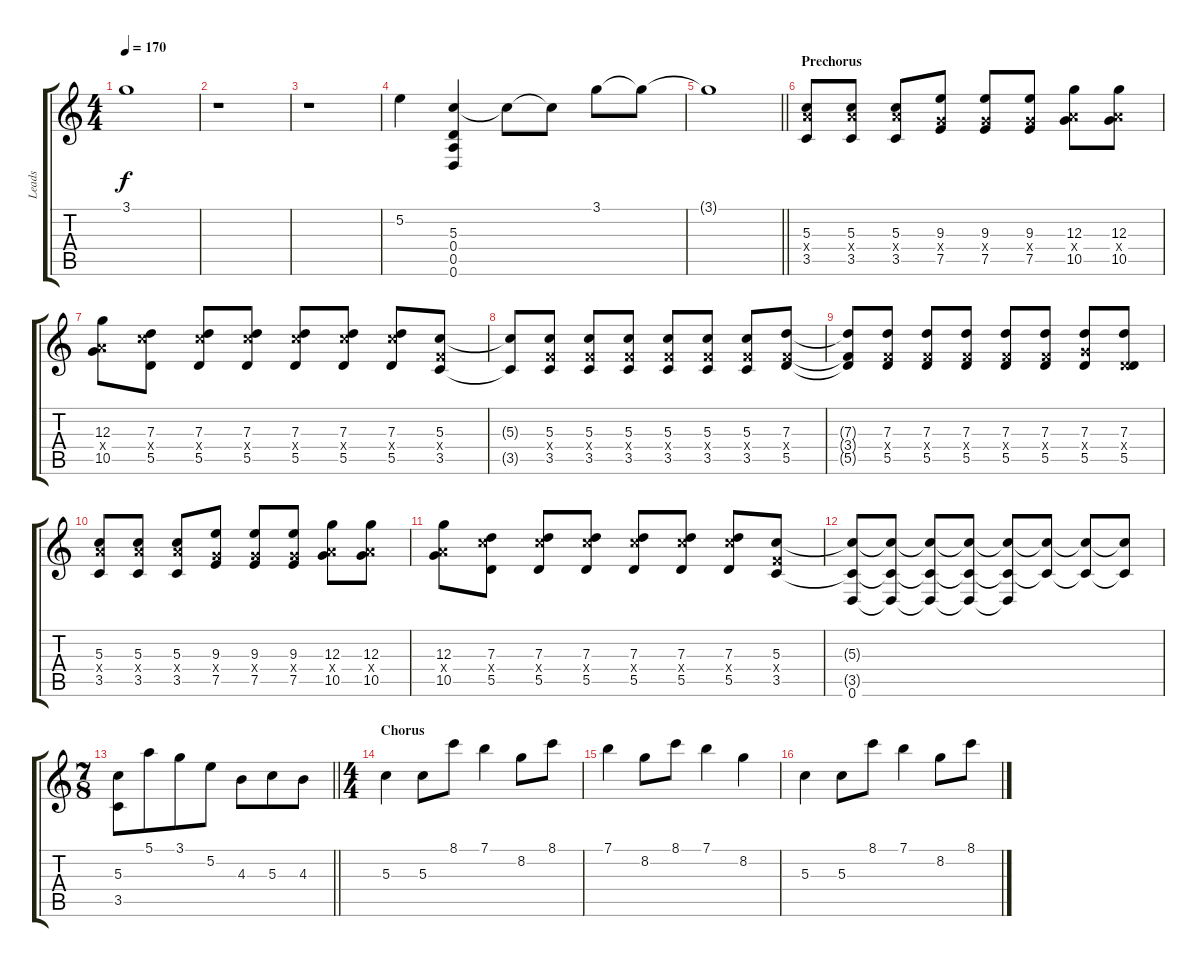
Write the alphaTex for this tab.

\track ("Leads" "Leads") {instrument distortionguitar}
\staff {score tabs}
\tuning (E4 B3 G3 D3 A2 D2) {hide}
\ts (4 4)
\tempo 170
\clef g2
\ks c
3.1{t}.1{dy f} |
r.1 |
r.1 |
5.2.4 (5.3 0.4 0.5 0.6).4 5.3{t}.8 5.3{t}.8 3.1.8 3.1{t}.8 |
\barLineRight lightlight
3.1{t}.1 |
\section ("" "Prechorus")
(5.3 7.4{x} 3.5).8 (5.3 7.4{x} 3.5).8 (5.3 7.4{x} 3.5).8 (9.3 5.4{x} 7.5).8 (9.3 5.4{x} 7.5).8 (9.3 5.4{x} 7.5).8 (12.3 7.4{x} 10.5).8 (12.3 7.4{x} 10.5).8 |
(12.3 7.4{x} 10.5).8 (7.3 10.4{x} 5.5).8 (7.3 10.4{x} 5.5).8 (7.3 10.4{x} 5.5).8 (7.3 10.4{x} 5.5).8 (7.3 10.4{x} 5.5).8 (7.3 10.4{x} 5.5).8 (5.3 3.4{x} 3.5).8 |
(5.3{t} 3.5{t}).8 (5.3 3.4{x} 3.5).8 (5.3 3.4{x} 3.5).8 (5.3 3.4{x} 3.5).8 (5.3 3.4{x} 3.5).8 (5.3 3.4{x} 3.5).8 (5.3 3.4{x} 3.5).8 (7.3 3.4{x} 5.5).8 |
(7.3{t} 3.4{t} 5.5{t}).8 (7.3 3.4{x} 5.5).8 (7.3 3.4{x} 5.5).8 (7.3 3.4{x} 5.5).8 (7.3 3.4{x} 5.5).8 (7.3 3.4{x} 5.5).8 (7.3 5.4{x} 5.5).8 (7.3 0.4{x} 5.5).8 |
(5.3 7.4{x} 3.5).8 (5.3 7.4{x} 3.5).8 (5.3 7.4{x} 3.5).8 (9.3 5.4{x} 7.5).8 (9.3 5.4{x} 7.5).8 (9.3 5.4{x} 7.5).8 (12.3 7.4{x} 10.5).8 (12.3 7.4{x} 10.5).8 |
(12.3 7.4{x} 10.5).8 (7.3 10.4{x} 5.5).8 (7.3 10.4{x} 5.5).8 (7.3 10.4{x} 5.5).8 (7.3 10.4{x} 5.5).8 (7.3 10.4{x} 5.5).8 (7.3 10.4{x} 5.5).8 (5.3 3.4{x} 3.5).8 |
(5.3{t} 3.5{t} 0.6).8 (5.3{t} 3.5{t} 0.6{t}).8 (5.3{t} 3.5{t} 0.6{t}).8 (5.3{t} 3.5{t} 0.6{t}).8 (5.3{t} 3.5{t} 0.6{t}).8 (5.3{t} 3.5{t}).8 (5.3{t} 3.5{t}).8 (5.3{t} 3.5{t}).8 |
\ts (7 8)
\barLineRight lightlight
(5.3 3.5).8 5.1.8 3.1.8 5.2.8 4.3.8 5.3.8 4.3.8 |
\ts (4 4)
\section ("" "Chorus")
5.3.4 5.3.8 8.1.8 7.1.4 8.2.8 8.1.8 |
7.1.4 8.2.8 8.1.8 7.1.4 8.2.4 |
5.3.4 5.3.8 8.1.8 7.1.4 8.2.8 8.1.8
